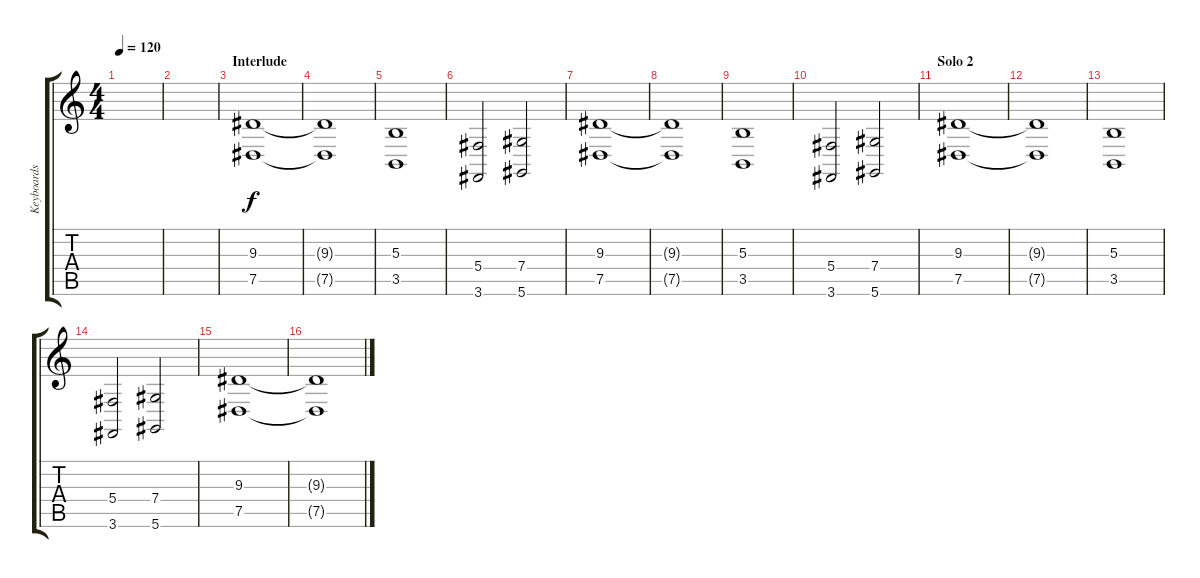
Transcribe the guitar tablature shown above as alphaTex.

\track ("Keyboards" "Keyboards") {instrument stringensemble1}
\staff {score tabs}
\tuning (Eb4 Bb3 Gb3 Db3 Ab2 Eb2) {hide}
\ts (4 4)
\tempo 120
\clef g2
\ks c
|
|
\section ("" "Interlude")
(9.3 7.5).1 |
(9.3{t} 7.5{t}).1 |
(5.3 3.5).1 |
(5.4 3.6).2 (7.4 5.6).2 |
(9.3 7.5).1 |
(9.3{t} 7.5{t}).1 |
(5.3 3.5).1 |
(5.4 3.6).2 (7.4 5.6).2 |
\section ("" "Solo 2")
(9.3 7.5).1 |
(9.3{t} 7.5{t}).1 |
(5.3 3.5).1 |
(5.4 3.6).2 (7.4 5.6).2 |
(9.3 7.5).1 |
(9.3{t} 7.5{t}).1
